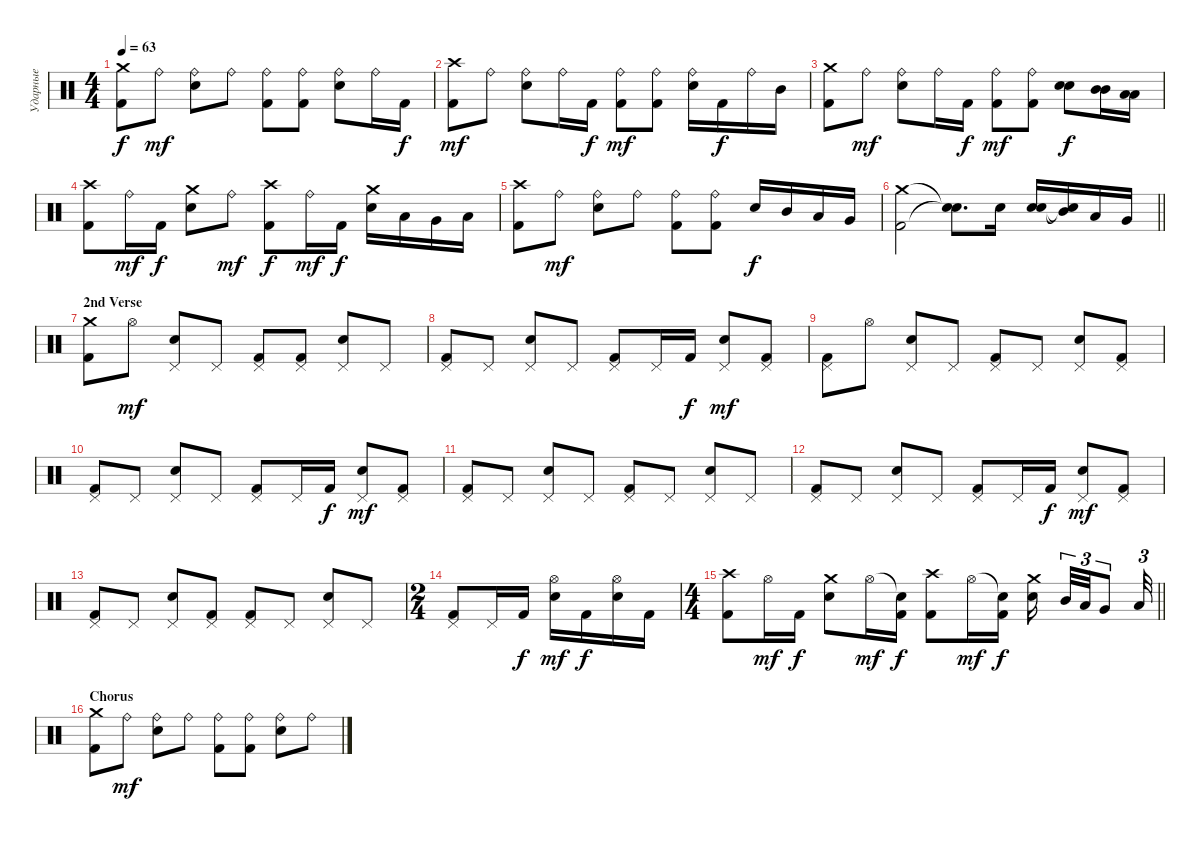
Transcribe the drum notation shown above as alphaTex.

\track ("Ударные" "Ударные") {instrument percussion}
\staff {score}
\articulation defaults
\ts (4 4)
\tempo 63
\clef neutral
\ks c
("Crash medium (hit)" "Kick (hit) 2").8{dy f} "Ride (bell)".8{dy mf} ("Ride (bell)" "Snare (hit) 2").8 "Ride (bell)".8 ("Ride (bell)" "Kick (hit) 2").8 ("Ride (bell)" "Kick (hit) 2").8 ("Ride (bell)" "Snare (hit) 2").8 "Ride (bell)".16 "Kick (hit) 2".16{dy f} |
("Crash high (hit)" "Kick (hit) 2").8{dy mf} "Ride (bell)".8 ("Ride (bell)" "Snare (hit) 2").8 "Ride (bell)".16 "Kick (hit) 2".16{dy f} ("Ride (bell)" "Kick (hit) 2").8{dy mf} ("Ride (bell)" "Kick (hit) 2").8 ("Ride (bell)" "Snare (hit) 2").16 "Kick (hit) 2".16{dy f} "Ride (bell)".16 "Mid Tom (hit)".16 |
("Crash medium (hit)" "Kick (hit) 2").8 "Ride (bell)".8{dy mf} ("Ride (bell)" "Snare (hit) 2").8 "Ride (bell)".16 "Kick (hit) 2".16{dy f} ("Ride (bell)" "Kick (hit) 2").8{dy mf} ("Ride (bell)" "Kick (hit) 2").8 ("Snare (hit) 2" "Snare (hit) 2").8{bd 120 dy f} ("Mid Tom (hit)" "Mid Tom (hit)").16{bu 120} ("Low Tom (hit)" "Low Tom (hit)").16{bd 120} |
("Crash high (hit)" "Kick (hit) 2").8 "Ride (bell)".16{dy mf} "Kick (hit) 2".16{dy f} ("Crash medium (hit)" "Snare (hit) 2").8 "Ride (bell)".8{dy mf} ("Crash high (hit)" "Kick (hit) 2").8{dy f} "Ride (bell)".16{dy mf} "Kick (hit) 2".16{dy f} ("Crash medium (hit)" "Snare (hit) 2").16 "Low Tom (hit)".16 "Very Low Tom (hit)".16 "Low Floor Tom (hit)".16 |
("Crash high (hit)" "Kick (hit) 2").8 "Ride (bell)".8{dy mf} ("Ride (bell)" "Snare (hit) 2").8 "Ride (bell)".8 ("Ride (bell)" "Kick (hit) 2").8 ("Ride (bell)" "Kick (hit) 2").8 "Snare (hit) 2".16{dy f} "Mid Tom (hit)".16 "Low Tom (hit)".16 "Very Low Tom (hit)".16 |
\barLineRight lightlight
("Crash medium (hit)" "Kick (hit) 2").2 ("Snare (hit)"{t} "Snare (hit)"{t}).8{d} "Snare (hit) 2".16 ("Snare (hit) 2" "Snare (hit) 2").16{bd 120} ("Snare (hit)"{t} "Mid Tom (hit)"{t}).16 "Low Tom (hit)".16 "Very Low Tom (hit)".16 |
\section ("" "2nd Verse")
("Crash medium (hit)" "Kick (hit) 2").8 "Hi-Hat (open)".8{dy mf} ("Pedal Hi-Hat (hit)" "Snare (hit) 2").8 "Pedal Hi-Hat (hit)".8 ("Pedal Hi-Hat (hit)" "Kick (hit) 2").8 ("Pedal Hi-Hat (hit)" "Kick (hit) 2").8 ("Pedal Hi-Hat (hit)" "Snare (hit) 2").8 "Pedal Hi-Hat (hit)".8 |
("Pedal Hi-Hat (hit)" "Kick (hit) 2").8 "Pedal Hi-Hat (hit)".8 ("Pedal Hi-Hat (hit)" "Snare (hit) 2").8 "Pedal Hi-Hat (hit)".8 ("Pedal Hi-Hat (hit)" "Kick (hit) 2").8 "Pedal Hi-Hat (hit)".16 "Kick (hit) 2".16{dy f} ("Pedal Hi-Hat (hit)" "Snare (hit) 2").8{dy mf} ("Pedal Hi-Hat (hit)" "Kick (hit) 2").8 |
("Pedal Hi-Hat (hit)" "Kick (hit) 2").8 "Hi-Hat (open)".8 ("Pedal Hi-Hat (hit)" "Snare (hit) 2").8 "Pedal Hi-Hat (hit)".8 ("Pedal Hi-Hat (hit)" "Kick (hit) 2").8 "Pedal Hi-Hat (hit)".8 ("Pedal Hi-Hat (hit)" "Snare (hit) 2").8 ("Pedal Hi-Hat (hit)" "Kick (hit) 2").8 |
("Pedal Hi-Hat (hit)" "Kick (hit) 2").8 "Pedal Hi-Hat (hit)".8 ("Pedal Hi-Hat (hit)" "Snare (hit) 2").8 "Pedal Hi-Hat (hit)".8 ("Pedal Hi-Hat (hit)" "Kick (hit) 2").8 "Pedal Hi-Hat (hit)".16 "Kick (hit) 2".16{dy f} ("Pedal Hi-Hat (hit)" "Snare (hit) 2").8{dy mf} ("Pedal Hi-Hat (hit)" "Kick (hit) 2").8 |
("Pedal Hi-Hat (hit)" "Kick (hit) 2").8 "Pedal Hi-Hat (hit)".8 ("Pedal Hi-Hat (hit)" "Snare (hit) 2").8 "Pedal Hi-Hat (hit)".8 ("Pedal Hi-Hat (hit)" "Kick (hit) 2").8 "Pedal Hi-Hat (hit)".8 ("Pedal Hi-Hat (hit)" "Snare (hit) 2").8 "Pedal Hi-Hat (hit)".8 |
("Pedal Hi-Hat (hit)" "Kick (hit) 2").8 "Pedal Hi-Hat (hit)".8 ("Pedal Hi-Hat (hit)" "Snare (hit) 2").8 "Pedal Hi-Hat (hit)".8 ("Pedal Hi-Hat (hit)" "Kick (hit) 2").8 "Pedal Hi-Hat (hit)".16 "Kick (hit) 2".16{dy f} ("Pedal Hi-Hat (hit)" "Snare (hit) 2").8{dy mf} ("Pedal Hi-Hat (hit)" "Kick (hit) 2").8 |
("Pedal Hi-Hat (hit)" "Kick (hit) 2").8 "Pedal Hi-Hat (hit)".8 ("Pedal Hi-Hat (hit)" "Snare (hit) 2").8 ("Pedal Hi-Hat (hit)" "Kick (hit) 2").8 ("Pedal Hi-Hat (hit)" "Kick (hit) 2").8 "Pedal Hi-Hat (hit)".8 ("Pedal Hi-Hat (hit)" "Snare (hit) 2").8 "Pedal Hi-Hat (hit)".8 |
\ts (2 4)
("Pedal Hi-Hat (hit)" "Kick (hit) 2").8 "Pedal Hi-Hat (hit)".16 "Kick (hit) 2".16{dy f} ("Hi-Hat (open)" "Snare (hit) 2").16{dy mf} "Kick (hit) 2".16{dy f} ("Hi-Hat (open)" "Snare (hit) 2").16 "Kick (hit) 2".16 |
\ts (4 4)
\barLineRight lightlight
("Crash high (hit)" "Kick (hit) 2").8 "Hi-Hat (open)".16{dy mf} "Kick (hit) 2".16{dy f} ("Crash medium (hit)" "Snare (hit) 2").8 "Hi-Hat (open)".16{dy mf} ("Snare (hit)"{t} "Kick (hit) 2").16{dy f} ("Crash high (hit)" "Kick (hit) 2").8 "Hi-Hat (open)".16{dy mf} ("Snare (hit)"{t} "Kick (hit) 2").16{dy f} ("Crash medium (hit)" "Snare (hit) 2").16{beam splitsecondary} "Mid Tom (hit)".32{tu (3 2)} "Low Tom (hit)".32{tu (3 2)} "Very Low Tom (hit)".8{tu (3 2)} "Low Floor Tom (hit)".32{tu (3 2)} |
\section ("" "Chorus")
("Crash medium (hit)" "Kick (hit) 2").8 "Ride (bell)".8{dy mf} ("Ride (bell)" "Snare (hit) 2").8 "Ride (bell)".8 ("Ride (bell)" "Kick (hit) 2").8 ("Ride (bell)" "Kick (hit) 2").8 ("Ride (bell)" "Snare (hit) 2").8 "Ride (bell)".8
